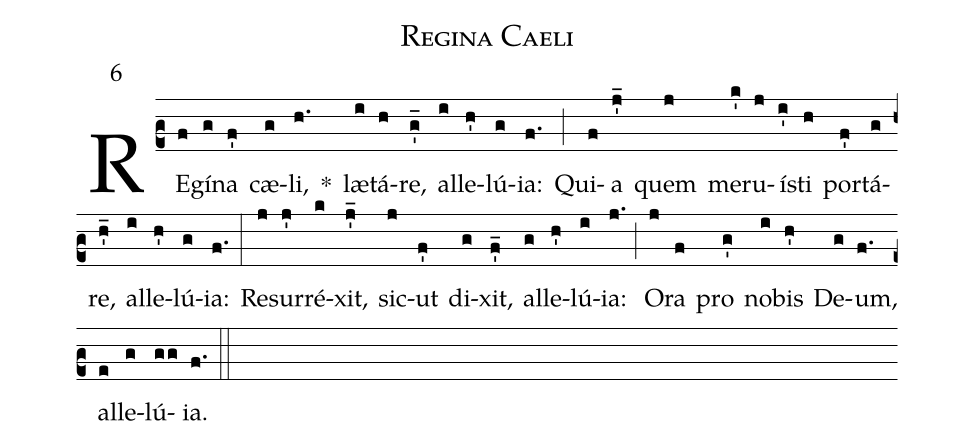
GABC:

name: Regina Caeli;
annotation: 6;
%%
(c2)RE(f)gí(g)na(f') cæ(g)li,(h.) *() læ(i)tá(h)re,(g'_) al(i)le(h')lú(g)ia:(f.) (;)
Qui(f)a(j_') quem(j) me(k')ru(j)í(i')sti(h) por(f')tá(g)re,(h_') al(i)le(h')lú(g)ia:(f.) (:)
Re(j)sur(j')ré(k)xit,(j_') sic(j)ut(f') di(g)xit,(f_') al(g)le(h')lú(i)ia:(j.) (;)
O(j)ra(f) pro(g') no(i)bis(h') De(g)um,(f.) al(e)le(g)lú(gg)ia.(f.) (::)
